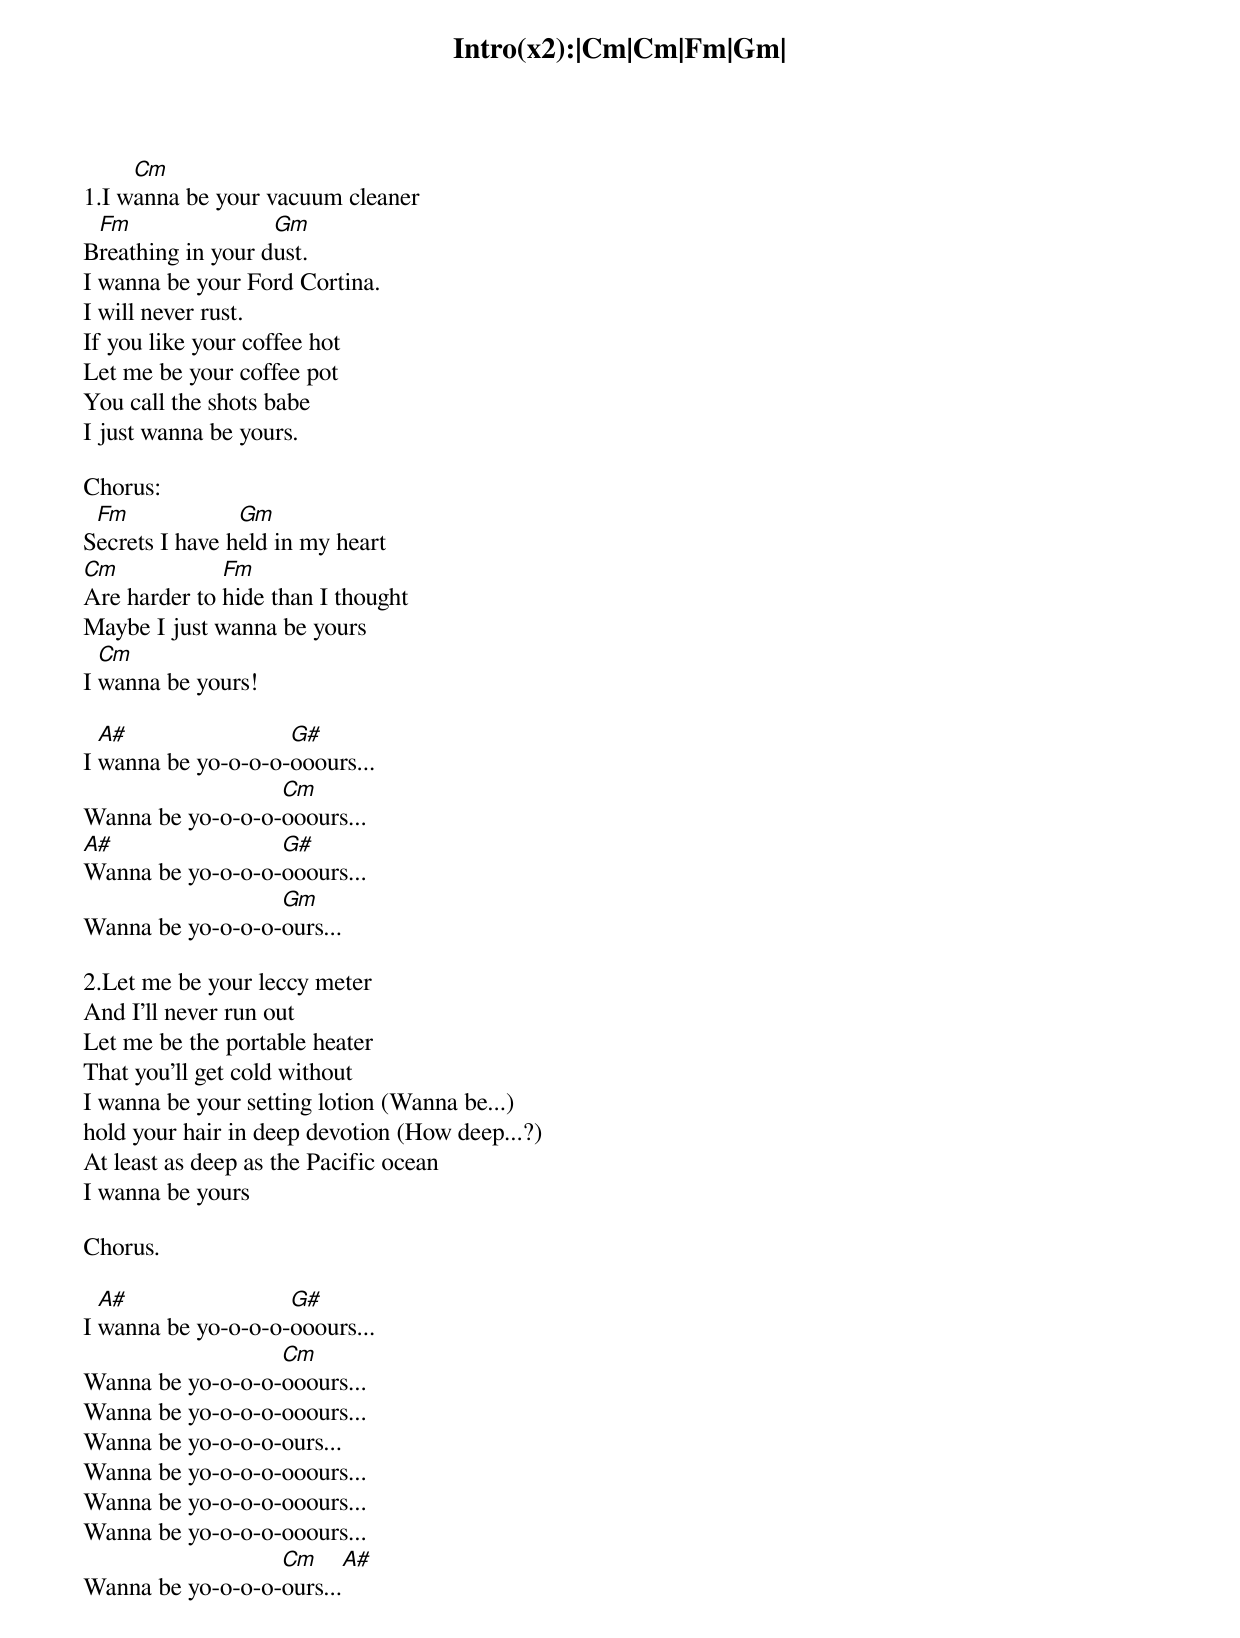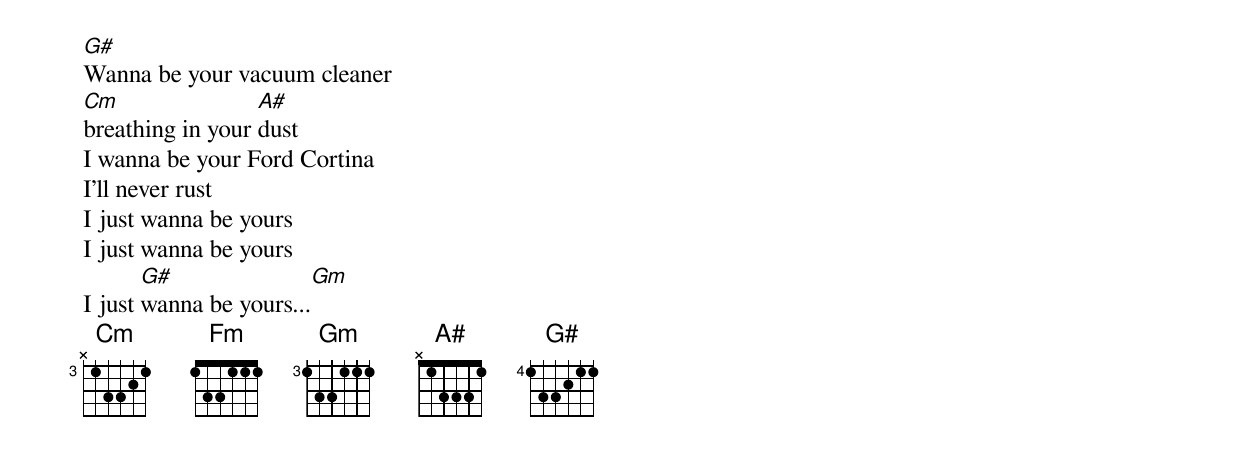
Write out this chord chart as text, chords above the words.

Intro(x2):|Cm|Cm|Fm|Gm|

     Cm
1.I wanna be your vacuum cleaner
 Fm                Gm
Breathing in your dust.
I wanna be your Ford Cortina.
I will never rust.
If you like your coffee hot
Let me be your coffee pot
You call the shots babe
I just wanna be yours.

Chorus:
 Fm             Gm
Secrets I have held in my heart
Cm            Fm
Are harder to hide than I thought
Maybe I just wanna be yours
  Cm
I wanna be yours!

  A#                G#
I wanna be yo-o-o-o-ooours...
                  Cm
Wanna be yo-o-o-o-ooours...
A#                G#
Wanna be yo-o-o-o-ooours...
                  Gm
Wanna be yo-o-o-o-ours...

2.Let me be your leccy meter
And I'll never run out
Let me be the portable heater
That you’ll get cold without
I wanna be your setting lotion (Wanna be...)
hold your hair in deep devotion (How deep...?)
At least as deep as the Pacific ocean
I wanna be yours

Chorus.

  A#                G#
I wanna be yo-o-o-o-ooours...
                  Cm
Wanna be yo-o-o-o-ooours...
Wanna be yo-o-o-o-ooours...
Wanna be yo-o-o-o-ours...
Wanna be yo-o-o-o-ooours...
Wanna be yo-o-o-o-ooours...
Wanna be yo-o-o-o-ooours...
                  Cm     A#
Wanna be yo-o-o-o-ours...

G#
Wanna be your vacuum cleaner
Cm                A#
breathing in your dust
I wanna be your Ford Cortina
I'll never rust
I just wanna be yours
I just wanna be yours
       G#               Gm
I just wanna be yours...
